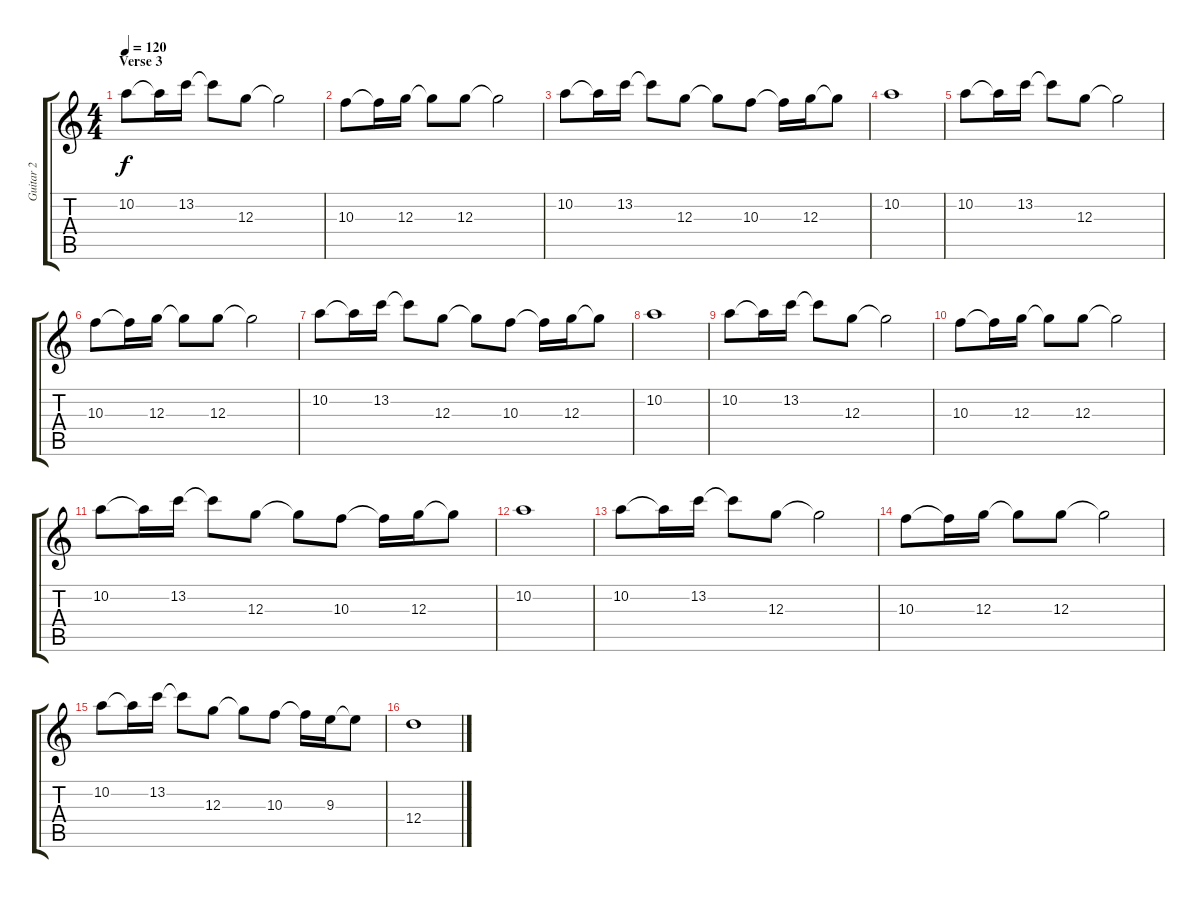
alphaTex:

\track ("Guitar 2" "Guitar 2") {instrument acousticguitarnylon}
\staff {score tabs}
\tuning (E4 B3 G3 D3 A2 E2) {hide}
\ts (4 4)
\section ("" "Verse 3")
\tempo 120
\clef g2
\ks c
10.2.8{dy f instrument distortionguitar} 10.2{t}.16 13.2.16 13.2{t}.8 12.3.8 12.3{t}.2 |
10.3.8 10.3{t}.16 12.3.16 12.3{t}.8 12.3.8 12.3{t}.2 |
10.2.8 10.2{t}.16 13.2.16 13.2{t}.8 12.3.8 12.3{t}.8 10.3.8 10.3{t}.16 12.3.16 12.3{t}.8 |
10.2.1 |
10.2.8 10.2{t}.16 13.2.16 13.2{t}.8 12.3.8 12.3{t}.2 |
10.3.8 10.3{t}.16 12.3.16 12.3{t}.8 12.3.8 12.3{t}.2 |
10.2.8 10.2{t}.16 13.2.16 13.2{t}.8 12.3.8 12.3{t}.8 10.3.8 10.3{t}.16 12.3.16 12.3{t}.8 |
10.2.1 |
10.2.8 10.2{t}.16 13.2.16 13.2{t}.8 12.3.8 12.3{t}.2 |
10.3.8 10.3{t}.16 12.3.16 12.3{t}.8 12.3.8 12.3{t}.2 |
10.2.8 10.2{t}.16 13.2.16 13.2{t}.8 12.3.8 12.3{t}.8 10.3.8 10.3{t}.16 12.3.16 12.3{t}.8 |
10.2.1 |
10.2.8 10.2{t}.16 13.2.16 13.2{t}.8 12.3.8 12.3{t}.2 |
10.3.8 10.3{t}.16 12.3.16 12.3{t}.8 12.3.8 12.3{t}.2 |
10.2.8 10.2{t}.16 13.2.16 13.2{t}.8 12.3.8 12.3{t}.8 10.3.8 10.3{t}.16 9.3.16 9.3{t}.8 |
12.4.1
